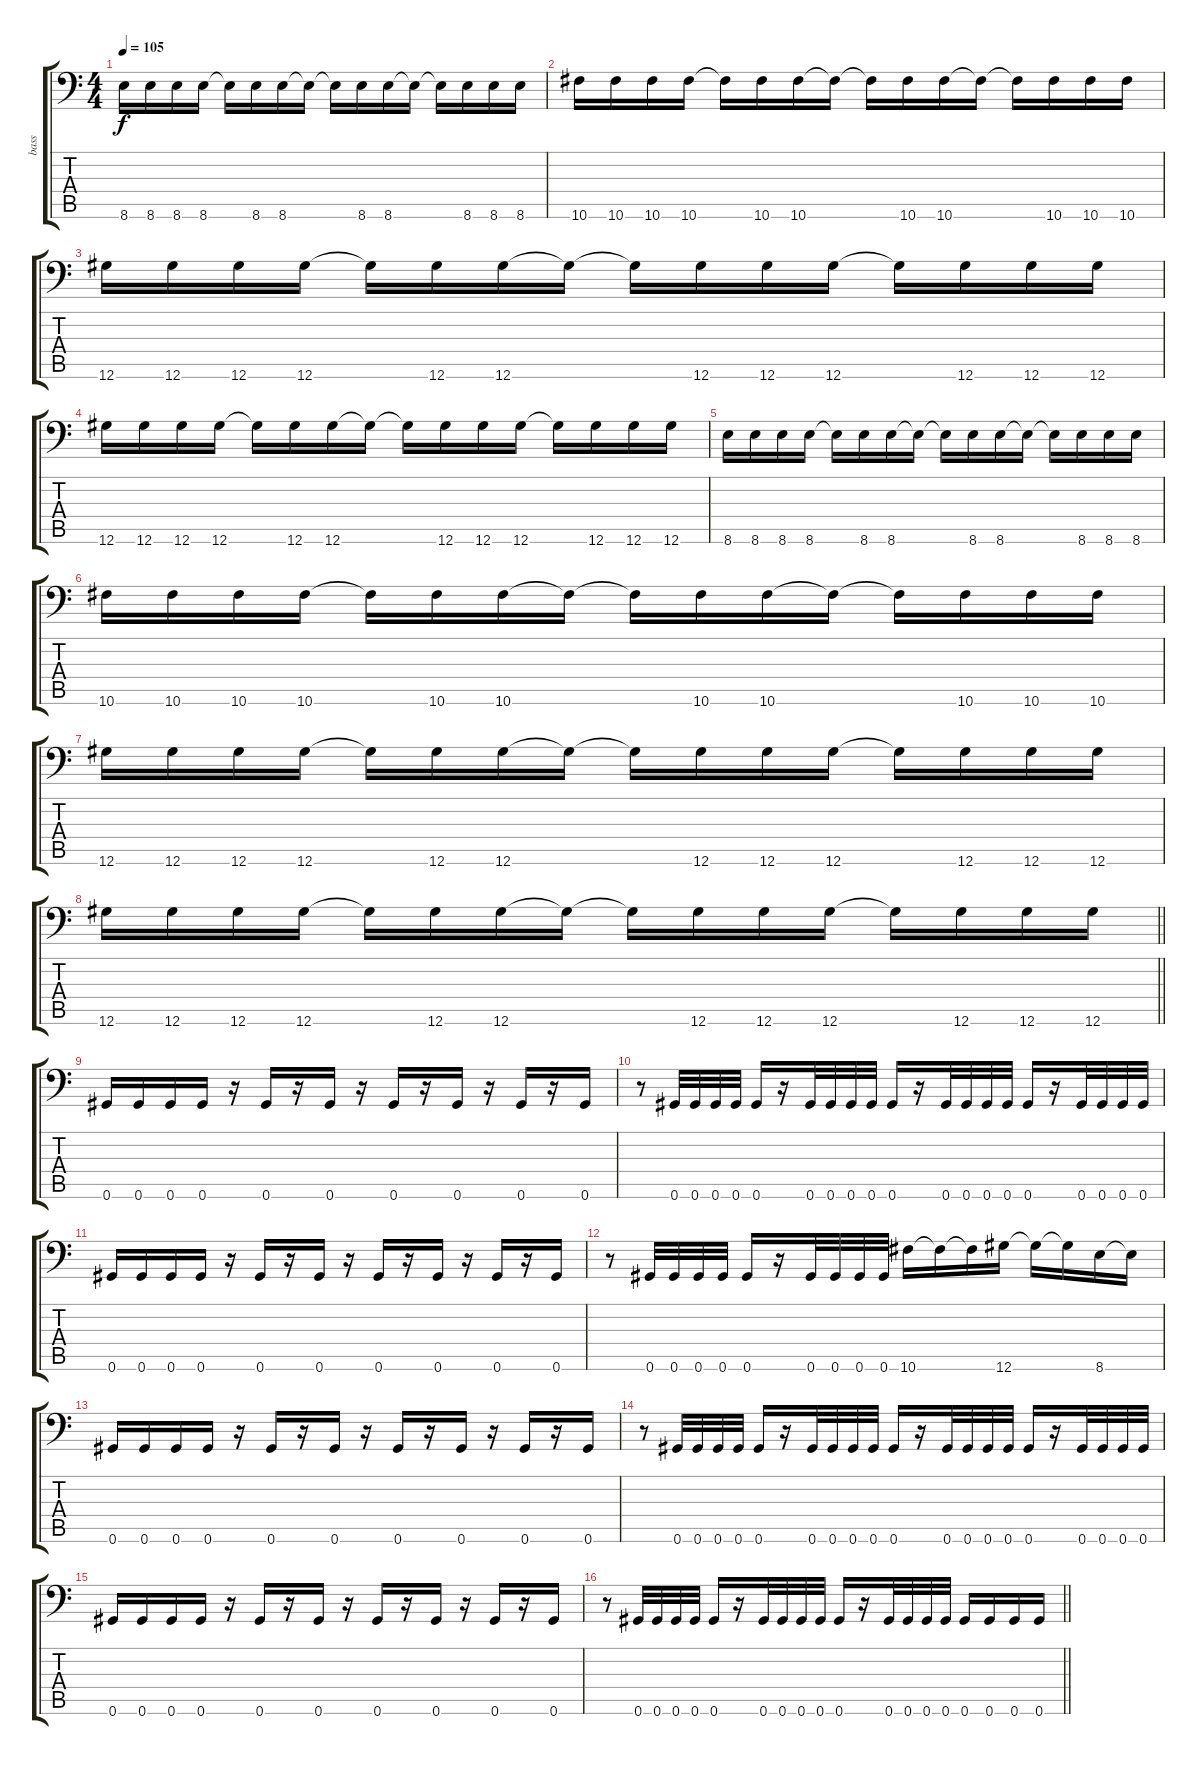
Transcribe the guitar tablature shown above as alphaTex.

\track ("bass" "bass") {instrument electricbassfinger}
\staff {score tabs}
\tuning (Bb3 F3 Db3 Ab2 Eb2 Ab1) {hide}
\ts (4 4)
\section ("" "")
\tempo 105
\clef f4
\ks c
8.6.16{dy f} 8.6.16 8.6.16 8.6.16 8.6{t}.16 8.6.16 8.6.16 8.6{t}.16 8.6{t}.16 8.6.16 8.6.16 8.6{t}.16 8.6{t}.16 8.6.16 8.6.16 8.6.16 |
10.6.16 10.6.16 10.6.16 10.6.16 10.6{t}.16 10.6.16 10.6.16 10.6{t}.16 10.6{t}.16 10.6.16 10.6.16 10.6{t}.16 10.6{t}.16 10.6.16 10.6.16 10.6.16 |
12.6.16 12.6.16 12.6.16 12.6.16 12.6{t}.16 12.6.16 12.6.16 12.6{t}.16 12.6{t}.16 12.6.16 12.6.16 12.6.16 12.6{t}.16 12.6.16 12.6.16 12.6.16 |
12.6.16 12.6.16 12.6.16 12.6.16 12.6{t}.16 12.6.16 12.6.16 12.6{t}.16 12.6{t}.16 12.6.16 12.6.16 12.6.16 12.6{t}.16 12.6.16 12.6.16 12.6.16 |
8.6.16 8.6.16 8.6.16 8.6.16 8.6{t}.16 8.6.16 8.6.16 8.6{t}.16 8.6{t}.16 8.6.16 8.6.16 8.6{t}.16 8.6{t}.16 8.6.16 8.6.16 8.6.16 |
10.6.16 10.6.16 10.6.16 10.6.16 10.6{t}.16 10.6.16 10.6.16 10.6{t}.16 10.6{t}.16 10.6.16 10.6.16 10.6{t}.16 10.6{t}.16 10.6.16 10.6.16 10.6.16 |
12.6.16 12.6.16 12.6.16 12.6.16 12.6{t}.16 12.6.16 12.6.16 12.6{t}.16 12.6{t}.16 12.6.16 12.6.16 12.6.16 12.6{t}.16 12.6.16 12.6.16 12.6.16 |
\barLineRight lightlight
12.6.16 12.6.16 12.6.16 12.6.16 12.6{t}.16 12.6.16 12.6.16 12.6{t}.16 12.6{t}.16 12.6.16 12.6.16 12.6.16 12.6{t}.16 12.6.16 12.6.16 12.6.16 |
\section ("" "")
0.6.16 0.6.16 0.6.16 0.6.16 r.16 0.6.16 r.16 0.6.16 r.16 0.6.16 r.16 0.6.16 r.16 0.6.16 r.16 0.6.16 |
r.8 0.6.32 0.6.32 0.6.32 0.6.32 0.6.16 r.16 0.6.32 0.6.32 0.6.32 0.6.32 0.6.16 r.16 0.6.32 0.6.32 0.6.32 0.6.32 0.6.16 r.16 0.6.32 0.6.32 0.6.32 0.6.32 |
0.6.16 0.6.16 0.6.16 0.6.16 r.16 0.6.16 r.16 0.6.16 r.16 0.6.16 r.16 0.6.16 r.16 0.6.16 r.16 0.6.16 |
r.8 0.6.32 0.6.32 0.6.32 0.6.32 0.6.16 r.16 0.6.32 0.6.32 0.6.32 0.6.32 10.6.16 10.6{t}.16 10.6{t}.16 12.6.16 12.6{t}.16 12.6{t}.16 8.6.16 8.6{t}.16 |
0.6.16 0.6.16 0.6.16 0.6.16 r.16 0.6.16 r.16 0.6.16 r.16 0.6.16 r.16 0.6.16 r.16 0.6.16 r.16 0.6.16 |
r.8 0.6.32 0.6.32 0.6.32 0.6.32 0.6.16 r.16 0.6.32 0.6.32 0.6.32 0.6.32 0.6.16 r.16 0.6.32 0.6.32 0.6.32 0.6.32 0.6.16 r.16 0.6.32 0.6.32 0.6.32 0.6.32 |
0.6.16 0.6.16 0.6.16 0.6.16 r.16 0.6.16 r.16 0.6.16 r.16 0.6.16 r.16 0.6.16 r.16 0.6.16 r.16 0.6.16 |
\barLineRight lightlight
r.8 0.6.32 0.6.32 0.6.32 0.6.32 0.6.16 r.16 0.6.32 0.6.32 0.6.32 0.6.32 0.6.16 r.16 0.6.32 0.6.32 0.6.32 0.6.32 0.6.16 0.6.16 0.6.16 0.6.16
